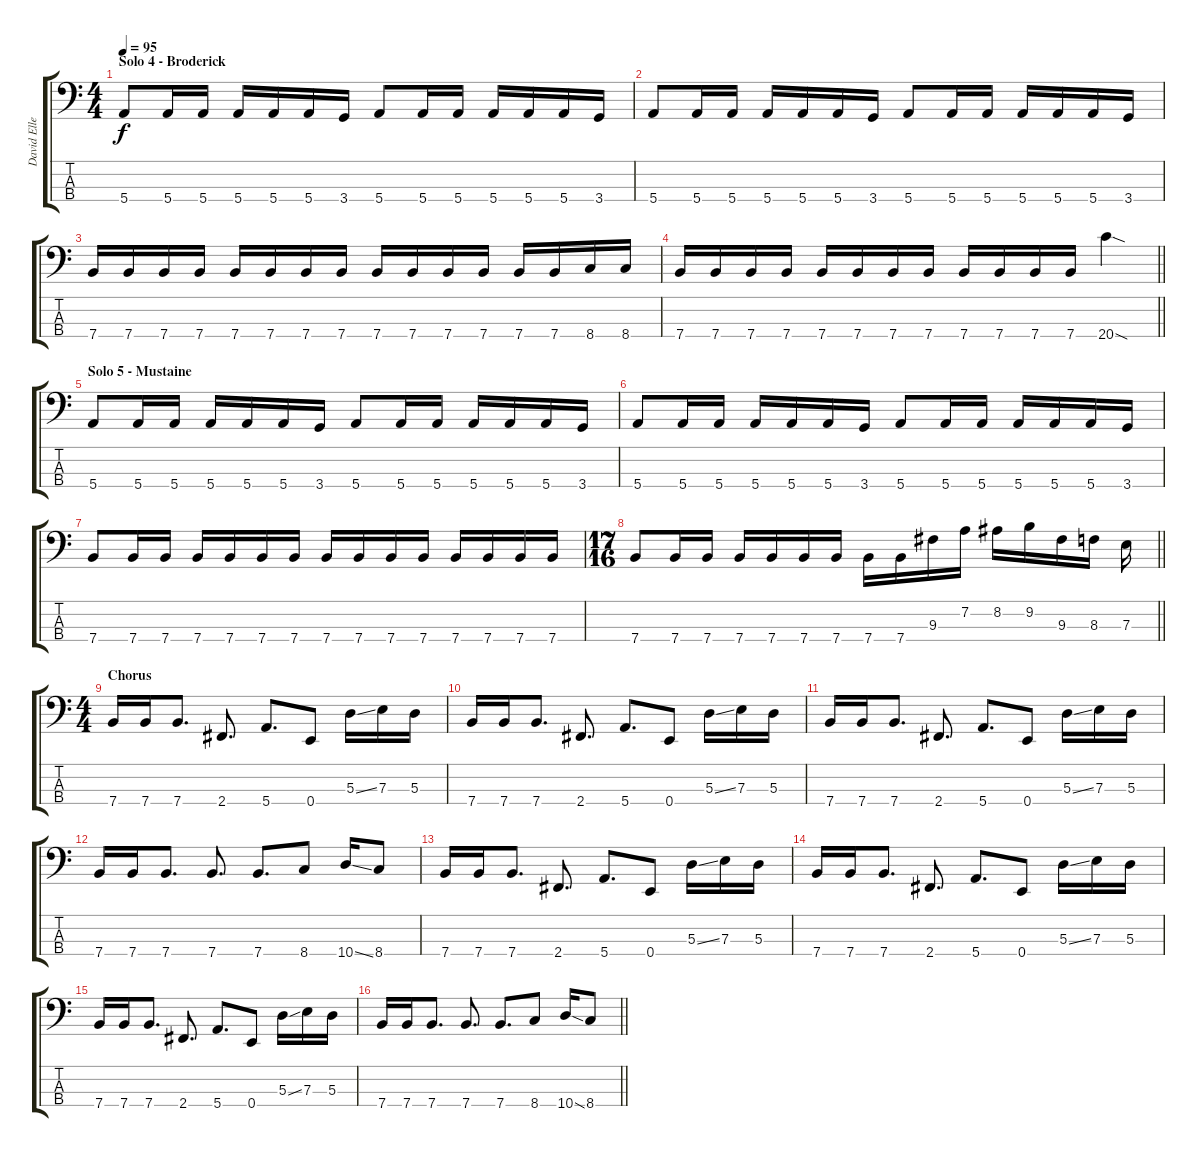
\track ("David Ellefson" "David Elle") {instrument electricbasspick}
\staff {score tabs}
\tuning (G2 D2 A1 E1) {hide}
\ts (4 4)
\section ("" "Solo 4 - Broderick")
\tempo 95
\clef f4
\ks c
5.4.8{dy f} 5.4.16 5.4.16 5.4.16 5.4.16 5.4.16 3.4.16 5.4.8 5.4.16 5.4.16 5.4.16 5.4.16 5.4.16 3.4.16 |
5.4.8 5.4.16 5.4.16 5.4.16 5.4.16 5.4.16 3.4.16 5.4.8 5.4.16 5.4.16 5.4.16 5.4.16 5.4.16 3.4.16 |
7.4.16 7.4.16 7.4.16 7.4.16 7.4.16 7.4.16 7.4.16 7.4.16 7.4.16 7.4.16 7.4.16 7.4.16 7.4.16 7.4.16 8.4.16 8.4.16 |
\barLineRight lightlight
7.4.16 7.4.16 7.4.16 7.4.16 7.4.16 7.4.16 7.4.16 7.4.16 7.4.16 7.4.16 7.4.16 7.4.16 20.4{sod}.4 |
\section ("" "Solo 5 - Mustaine")
5.4.8 5.4.16 5.4.16 5.4.16 5.4.16 5.4.16 3.4.16 5.4.8 5.4.16 5.4.16 5.4.16 5.4.16 5.4.16 3.4.16 |
5.4.8 5.4.16 5.4.16 5.4.16 5.4.16 5.4.16 3.4.16 5.4.8 5.4.16 5.4.16 5.4.16 5.4.16 5.4.16 3.4.16 |
7.4.8 7.4.16 7.4.16 7.4.16 7.4.16 7.4.16 7.4.16 7.4.16 7.4.16 7.4.16 7.4.16 7.4.16 7.4.16 7.4.16 7.4.16 |
\ts (17 16)
\barLineRight lightlight
7.4.8 7.4.16 7.4.16 7.4.16 7.4.16 7.4.16 7.4.16 7.4.16 7.4.16 9.3.16 7.2.16 8.2.16 9.2.16 9.3.16 8.3.16 7.3.16 |
\ts (4 4)
\section ("" "Chorus")
7.4.16 7.4.16 7.4.8{d} 2.4.8{d} 5.4.8{d} 0.4.8 5.3{ss}.16 7.3.16 5.3.16 |
7.4.16 7.4.16 7.4.8{d} 2.4.8{d} 5.4.8{d} 0.4.8 5.3{ss}.16 7.3.16 5.3.16 |
7.4.16 7.4.16 7.4.8{d} 2.4.8{d} 5.4.8{d} 0.4.8 5.3{ss}.16 7.3.16 5.3.16 |
7.4.16 7.4.16 7.4.8{d} 7.4.8{d} 7.4.8{d} 8.4.8 10.4{ss}.16 8.4.8 |
7.4.16 7.4.16 7.4.8{d} 2.4.8{d} 5.4.8{d} 0.4.8 5.3{ss}.16 7.3.16 5.3.16 |
7.4.16 7.4.16 7.4.8{d} 2.4.8{d} 5.4.8{d} 0.4.8 5.3{ss}.16 7.3.16 5.3.16 |
7.4.16 7.4.16 7.4.8{d} 2.4.8{d} 5.4.8{d} 0.4.8 5.3{ss}.16 7.3.16 5.3.16 |
\barLineRight lightlight
7.4.16 7.4.16 7.4.8{d} 7.4.8{d} 7.4.8{d} 8.4.8 10.4{ss}.16 8.4.8
